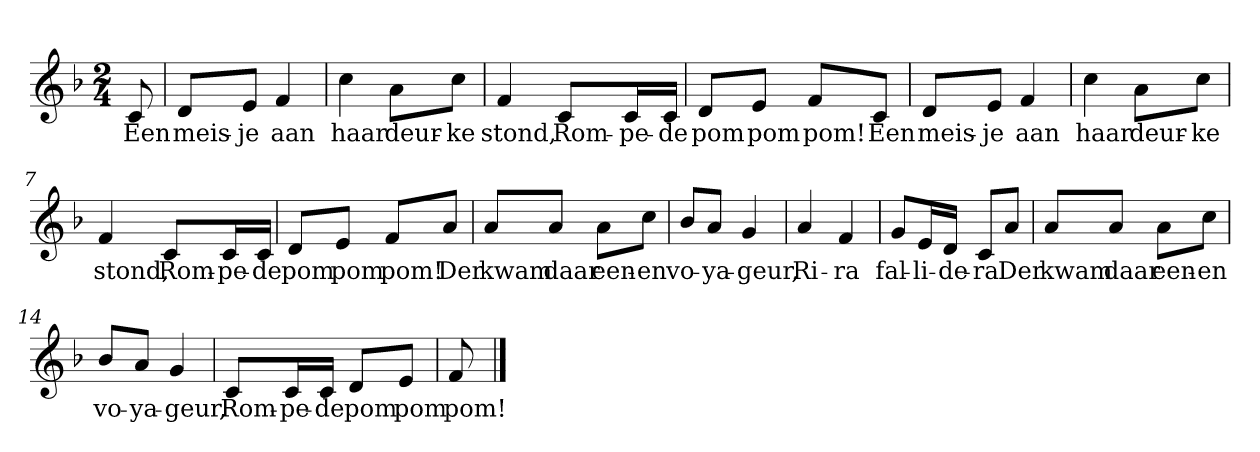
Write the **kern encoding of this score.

**kern	**text
*part1	*part1
*staff1	*staff1
*clefG2	*
*k[b-]	*
*F:	*
*M2/4	*
*MM120	*
=	=
8c	Een
=1	=1
8d/L	meis-
8e/J	-je
4f	aan
=2	=2
4cc	haar
8a\L	deur-
8cc\J	-ke
=3	=3
4f	stond,
8c/L	Rom-
16c/L	-pe-
16c/JJ	-de
=4	=4
8d/L	pom
8e/J	pom
8f/L	pom!
8c/J	Een
=5	=5
8d/L	meis-
8e/J	-je
4f	aan
=6	=6
4cc	haar
8a\L	deur-
8cc\J	-ke
=7	=7
4f	stond,
8c/L	Rom-
16c/L	-pe-
16c/JJ	-de
=8	=8
8d/L	pom
8e/J	pom
8f/L	pom!
8a/J	Der
=9	=9
8a/L	kwam
8a/J	daar
8a\L	een-
8cc\J	-en
=10	=10
8b-/L	vo-
8a/J	-ya-
4g	-geur,
=11	=11
4a	Ri-
4f	-ra
=12	=12
8g/L	fal-
16e/L	-li-
16d/JJ	-de-
8c/L	-ra
8a/J	Der
=13	=13
8a/L	kwam
8a/J	daar
8a\L	een-
8cc\J	-en
=14	=14
8b-/L	vo-
8a/J	-ya-
4g	-geur,
=15	=15
8c/L	Rom-
16c/L	-pe-
16c/JJ	-de
8d/L	pom
8e/J	pom
=16	=16
8f	pom!
==	==
*-	*-
